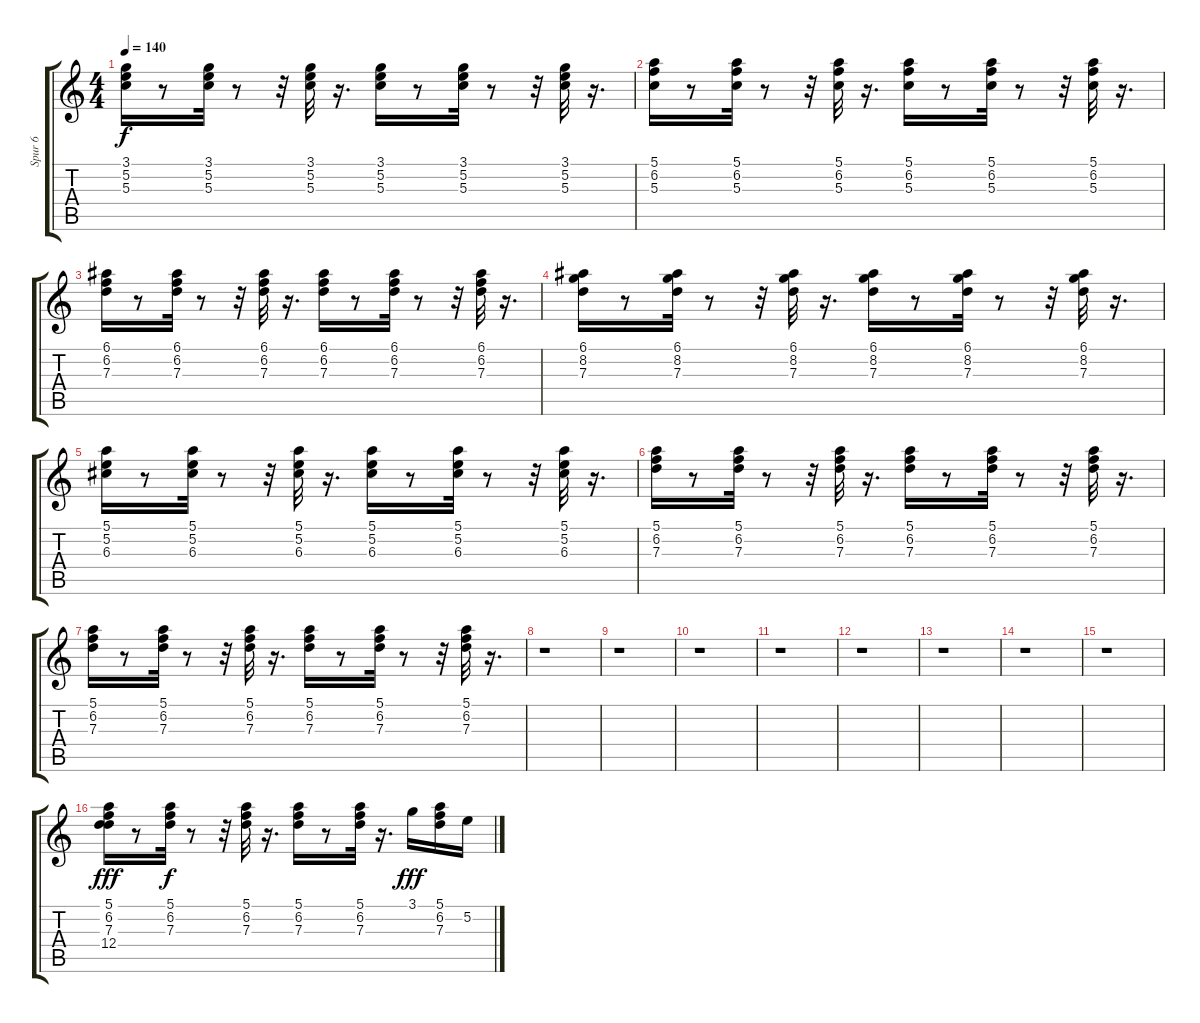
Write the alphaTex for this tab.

\track ("Spur 6" "Spur 6") {instrument electricguitarmuted}
\staff {score tabs}
\tuning (E4 B3 G3 D3 A2 E2) {hide}
\ts (4 4)
\tempo 140
\clef g2
\ks c
(3.1 5.2 5.3).16{dy f} r.8 (3.1 5.2 5.3).32 r.8 r.32 (3.1 5.2 5.3).32 r.16{d} (3.1 5.2 5.3).16 r.8 (3.1 5.2 5.3).32 r.8 r.32 (3.1 5.2 5.3).32 r.16{d} |
(5.1 6.2 5.3).16 r.8 (5.1 6.2 5.3).32 r.8 r.32 (5.1 6.2 5.3).32 r.16{d} (5.1 6.2 5.3).16 r.8 (5.1 6.2 5.3).32 r.8 r.32 (5.1 6.2 5.3).32 r.16{d} |
(6.1 6.2 7.3).16 r.8 (6.1 6.2 7.3).32 r.8 r.32 (6.1 6.2 7.3).32 r.16{d} (6.1 6.2 7.3).16 r.8 (6.1 6.2 7.3).32 r.8 r.32 (6.1 6.2 7.3).32 r.16{d} |
(6.1 8.2 7.3).16 r.8 (6.1 8.2 7.3).32 r.8 r.32 (6.1 8.2 7.3).32 r.16{d} (6.1 8.2 7.3).16 r.8 (6.1 8.2 7.3).32 r.8 r.32 (6.1 8.2 7.3).32 r.16{d} |
(5.1 5.2 6.3).16 r.8 (5.1 5.2 6.3).32 r.8 r.32 (5.1 5.2 6.3).32 r.16{d} (5.1 5.2 6.3).16 r.8 (5.1 5.2 6.3).32 r.8 r.32 (5.1 5.2 6.3).32 r.16{d} |
(5.1 6.2 7.3).16 r.8 (5.1 6.2 7.3).32 r.8 r.32 (5.1 6.2 7.3).32 r.16{d} (5.1 6.2 7.3).16 r.8 (5.1 6.2 7.3).32 r.8 r.32 (5.1 6.2 7.3).32 r.16{d} |
(5.1 6.2 7.3).16 r.8 (5.1 6.2 7.3).32 r.8 r.32 (5.1 6.2 7.3).32 r.16{d} (5.1 6.2 7.3).16 r.8 (5.1 6.2 7.3).32 r.8 r.32 (5.1 6.2 7.3).32 r.16{d} |
r.1 |
r.1 |
r.1 |
r.1 |
r.1 |
r.1 |
r.1 |
r.1 |
(5.1 6.2 7.3 12.4).16{dy fff} r.8 (5.1 6.2 7.3).32{dy f} r.8 r.32 (5.1 6.2 7.3).32 r.16{d} (5.1 6.2 7.3).16 r.8 (5.1 6.2 7.3).32 r.16{d} 3.1.16{dy fff} (5.1 6.2 7.3).16 5.2.16
